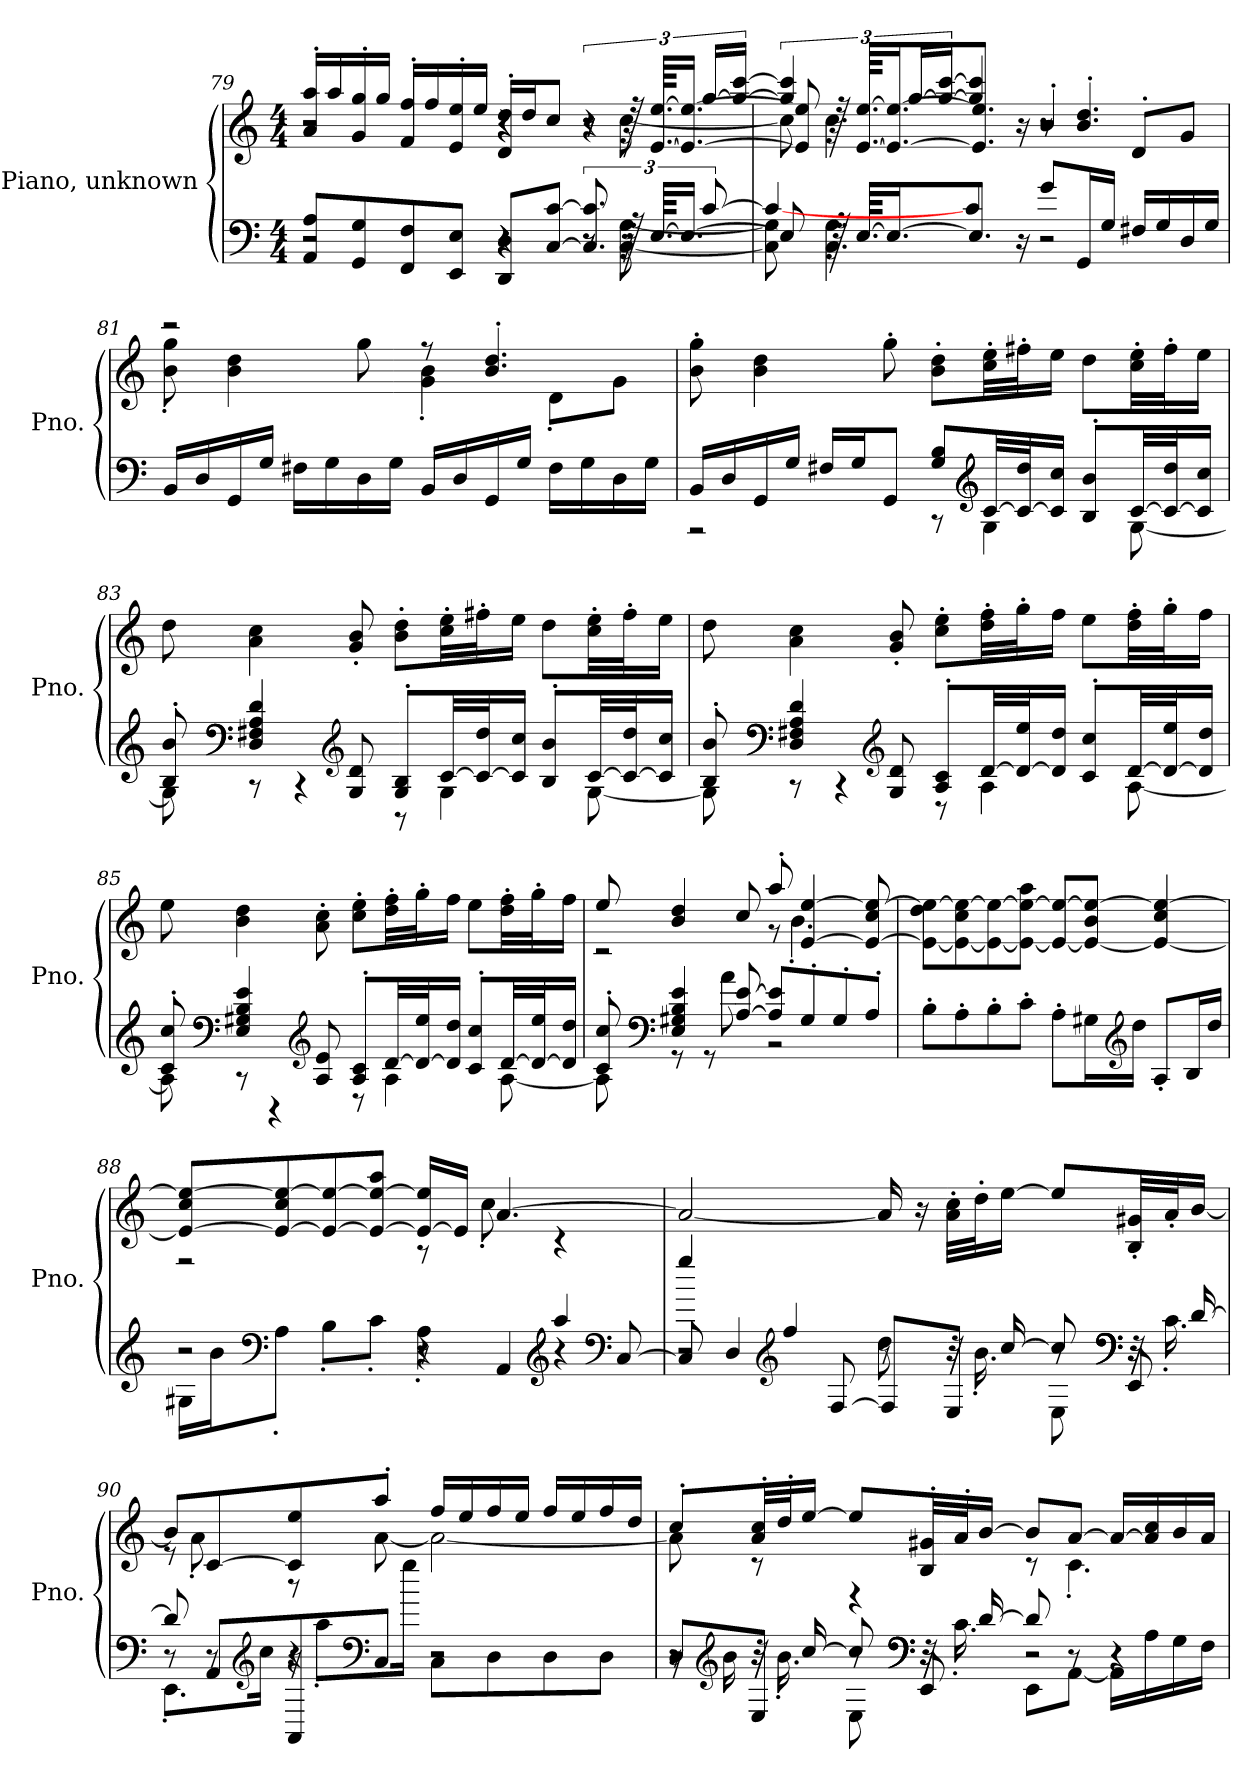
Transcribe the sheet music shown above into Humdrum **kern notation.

**kern	**kern
*part1	*part1
*staff2	*staff1
*I"Piano, unknown	*
*I'Pno.	*
*clefF4	*clefG2
*k[]	*k[]
*M4/4	*M4/4
=79	=79
*^	*^
*	*^	*	*^
2r	2r	8AA/ 8A/L	16a/' 16aa/'LL	2r	2r
.	.	.	16aa/	.	.
.	.	8GG/ 8G/	16g/' 16gg/'	.	.
.	.	.	16gg/JJ	.	.
.	.	8FF/ 8F/	16f/' 16ff/'LL	.	.
.	.	.	16ff/	.	.
.	.	8EE/ 8E/J	16e/' 16ee/'	.	.
.	.	.	16ee/JJ	.	.
4r	4r	8DD/ 8D/L	16d/' 16dd/'LL	4r	4r
.	.	.	16dd/J	.	.
.	.	[8C/ [8c/J	8cc/J	.	.
8r	8r	12.C/] 12.c/]	6r	8r	8r
128r	[8C\ [8G\	24r	.	[8cc\	128r
[64.E/KKLL	.	.	.	.	[64.e/ [64.ee/KKLL
16.E/JJ_	.	.	.	.	16.e/_ 16.ee/_JJ
.	.	[12c/	[24gg/LL	.	.
.	.	.	24gg/_ [24ccc/JJ	.	.
!!LO:LB:g=z	!!	!!
=80	=80	=80	=80	=80	=80
8E/]	8C\] 8G\]	4c/]	6gg/] 6ccc/]	8cc\]	8e/] 8ee/]
128r	4.C\ 4.G\	.	.	4.cc\	128r
[64.E/KKLL	.	.	.	.	[64.e/ [64.ee/KKLL
16.E/J_	.	.	.	.	16.e/_ 16.ee/_J
.	.	.	[24gg/LL	.	.
.	.	.	24gg/_ [24ccc/JJ	.	.
8.E/J]	.	4c/]	4gg/] 4ccc/]	.	8.e/] 8.ee/]J
16r	.	.	.	.	16r
2r	2r	8g/L	4b'/	2r	8r
.	.	16GG/L	.	.	4.b/' 4.dd/'
.	.	16G/JJ	.	.	.
.	.	16F#X/LL	8d'/L	.	.
.	.	16G/	.	.	.
.	.	16D/	8g/J	.	.
.	.	16G/JJ	.	.	.
*v	*v	*v	*	*	*
*	*	*v	*v
=81	=81	=81
16BB/LL	2r	8b\' 8gg\'
16D/	.	.
16GG/	.	4b\ 4dd\
16G/JJ	.	.
16F#X\LL	.	.
16G\	.	.
16D\	.	8gg\
16G\JJ	.	.
16BB/LL	8r	4g\' 4b\'
16D/	.	.
16GG/	4.b/' 4.dd/'	.
16G/JJ	.	.
16F#\LL	.	8d'\L
16G\	.	.
16D\	.	8g\J
16G\JJ	.	.
*	*v	*v
!!LO:LB:g=z
=82	=82
*^	*
16BB/LL	2r	8b\' 8gg\'
16D/	.	.
16GG/	.	4b\ 4dd\
16G/JJ	.	.
16F#X/LL	.	.
16G/J	.	.
8GG/J	.	8gg'\
8G/ 8B/L	8r	8b\' 8dd\'L
*clefG2	*	*
[32c/LL	4G\	32cc\' 32ee\'LL
32c/_ 32dd/J	.	32ff#X'\J
16c/] 16cc/JJ	.	16ee\JJ
8B/' 8b/'L	.	8dd\L
[32c/LL	[8G\	32cc\' 32ee\'LL
32c/_ 32dd/J	.	32ff#'\J
16c/] 16cc/JJ	.	16ee\JJ
=83	=83	=83
8B/' 8b/'	8G\]	8dd\
*clefF4	*	*
4D/ 4F#X/ 4A/ 4d/	8r	4a\ 4cc\
.	4r	.
*clefG2	*	*
8G/ 8d/	.	8g/' 8b/'
8G/' 8B/'L	8r	8b\' 8dd\'L
[32c/LL	4G\	32cc\' 32ee\'LL
32c/_ 32dd/J	.	32ff#X'\J
16c/] 16cc/JJ	.	16ee\JJ
8B/' 8b/'L	.	8dd\L
[32c/LL	[8G\	32cc\' 32ee\'LL
32c/_ 32dd/J	.	32ff#'\J
16c/] 16cc/JJ	.	16ee\JJ
!!LO:LB:g=z
=84	=84	=84
8B/' 8b/'	8G\]	8dd\
*clefF4	*	*
4D/ 4F#X/ 4A/ 4d/	8r	4a\ 4cc\
.	4r	.
*clefG2	*	*
8G/ 8d/	.	8g/' 8b/'
8A/' 8c/'L	8r	8cc\' 8ee\'L
[32d/LL	4A\	32dd\' 32ff\'LL
32d/_ 32ee/J	.	32gg'\J
16d/] 16dd/JJ	.	16ff\JJ
8c/' 8cc/'L	.	8ee\L
[32d/LL	[8A\	32dd\' 32ff\'LL
32d/_ 32ee/J	.	32gg'\J
16d/] 16dd/JJ	.	16ff\JJ
=85	=85	=85
8c/' 8cc/'	8A\]	8ee\
*clefF4	*	*
4E/ 4G#X/ 4B/ 4e/	8r	4b\ 4dd\
.	4r	.
*clefG2	*	*
8A/ 8e/	.	8a\' 8cc\'
8A/' 8c/'L	8r	8cc\' 8ee\'L
[32d/LL	4A\	32dd\' 32ff\'LL
32d/_ 32ee/J	.	32gg'\J
16d/] 16dd/JJ	.	16ff\JJ
8c/' 8cc/'L	.	8ee\L
[32d/LL	[8A\	32dd\' 32ff\'LL
32d/_ 32ee/J	.	32gg'\J
16d/] 16dd/JJ	.	16ff\JJ
!!LO:PB:g=z
=86	=86	=86
*	*	*^
8c/' 8cc/'	8A\]	8ee/	2r
*clefF4	*	*	*
4E/ 4G#X/ 4B/ 4e/	8r	4b/ 4dd/	.
.	8r	.	.
[8A/ [8e/	8a\	8cc/	.
8A/] 8e/]L	2r	8aa'/	8r
8G#'/	.	[4e/ [4ee/	4.b'\
8G#'/	.	.	.
8A'/J	.	8e/_ 8cc/ 8ee/_	.
*v	*v	*	*
*	*v	*v
=87	=87
8B'\L	8e\_ 8dd\ 8ee\_L
8A'\	8e\_ 8cc\ 8ee\_
8B'\	8e\_ 8ee\_
8c'\J	8e\_ 8ee\_ 8aa\J
8A'\L	8e/_ 8ee/_L
16G#X\L	8e/_ 8b/ 8ee/_J
*clefG2	*
16dd\JJ	.
8A'/L	4e/_ 4cc/ 4ee/_
16B/L	.
16dd/JJ	.
!!LO:LB:g=z
=88	=88
*^	*^
*	*^	*	*
2r	16G#X\LL	2r	8e/_ 8cc/ 8ee/_L	2r
.	16b\J	.	.	.
*clefF4	*	*	*	*
.	8A'\J	.	8e/_ 8cc/ 8ee/_	.
.	8B'\L	.	8e/_ 8ee/_	.
.	8c'\J	.	8e/_ 8ee/_ 8aa/J	.
4r	4A'\	8r	16e/_ 16ee/]LL	8r
.	.	.	16e/JJ]	.
.	.	4AA/	[4.a/	8cc'\
*clefG2	*	*	*	*
4aa/	4r	.	.	4r
*clefF4	*	*	*	*
.	.	[8C/	.	.
*	*	*	*v	*v
=89	=89	=89	=89
4gg/	2r	8C/]	2a/_
.	.	4D/	.
*clefG2	*	*	*
4ff/	.	.	.
.	.	[8F/	.
8r	8dd\	8F/L]	16a/]
.	.	.	16r
16r	32r	8E/J	32a\' 32cc\'LLL
.	16.b'\	.	32dd'\J
[16cc/	.	.	[16ee\JJ
8cc/]	8E\	8r	8ee/L]
*clefF4	*	*	*
16r	32r	8EE/	32B/' 32g#X/'LL
.	16.c'\	.	32a'/J
[16d/	.	.	[16b/JJ
!!LO:LB:g=z
=90	=90	=90	=90
*	*	*	*^
8d/]	8.EE'\L	8r	8b/L]	8r
8r	.	8AA/L	[8c/	8a'\
*clefG2	*	*	*	*
.	16cc\Jk	.	.	.
4r	16r	8AA/	8c/] 8ee/	8r
.	8aa'\L	.	.	.
*clefF4	*	*	*	*
.	.	8C/J	8aa'/J	[8a\
.	16gg\Jk	.	.	.
2r	8C\L	2r	16ff/LL	2a\_
.	.	.	16ee/	.
.	8D\	.	16ff/	.
.	.	.	16ee/JJ	.
.	8D\	.	16ff/LL	.
.	.	.	16ee/	.
.	8D\J	.	16ff/	.
.	.	.	16dd/JJ	.
=91	=91	=91	=91	=91
8r	16r	8D/L	8cc'/L	8a\]
*clefG2	*	*	*	*
.	16b\	.	.	.
16r	32r	8E/J	32a/' 32cc/'LL	8r
.	16.b'\	.	32dd'/J	.
[16cc/	.	.	[16ee/JJ	.
8cc/]	8E\	8r	8ee/L]	4r
*clefF4	*	*	*	*
16r	32r	8EE/	32B/' 32g#X/'LL	.
.	16.c'\	.	32a'/J	.
[16d/	.	.	[16b/JJ	.
8d/]	8EE\L	2r	8b/L]	8r
8r	[8AA\J	.	[8a/J	4.c'\
4r	16AA\LL]	.	16a/LL_	.
.	16A\	.	16a/] 16cc/	.
.	16G\	.	16b/	.
.	16F\JJ	.	16a/JJ	.
*v	*v	*v	*	*
*	*v	*v
=	=
*-	*-
